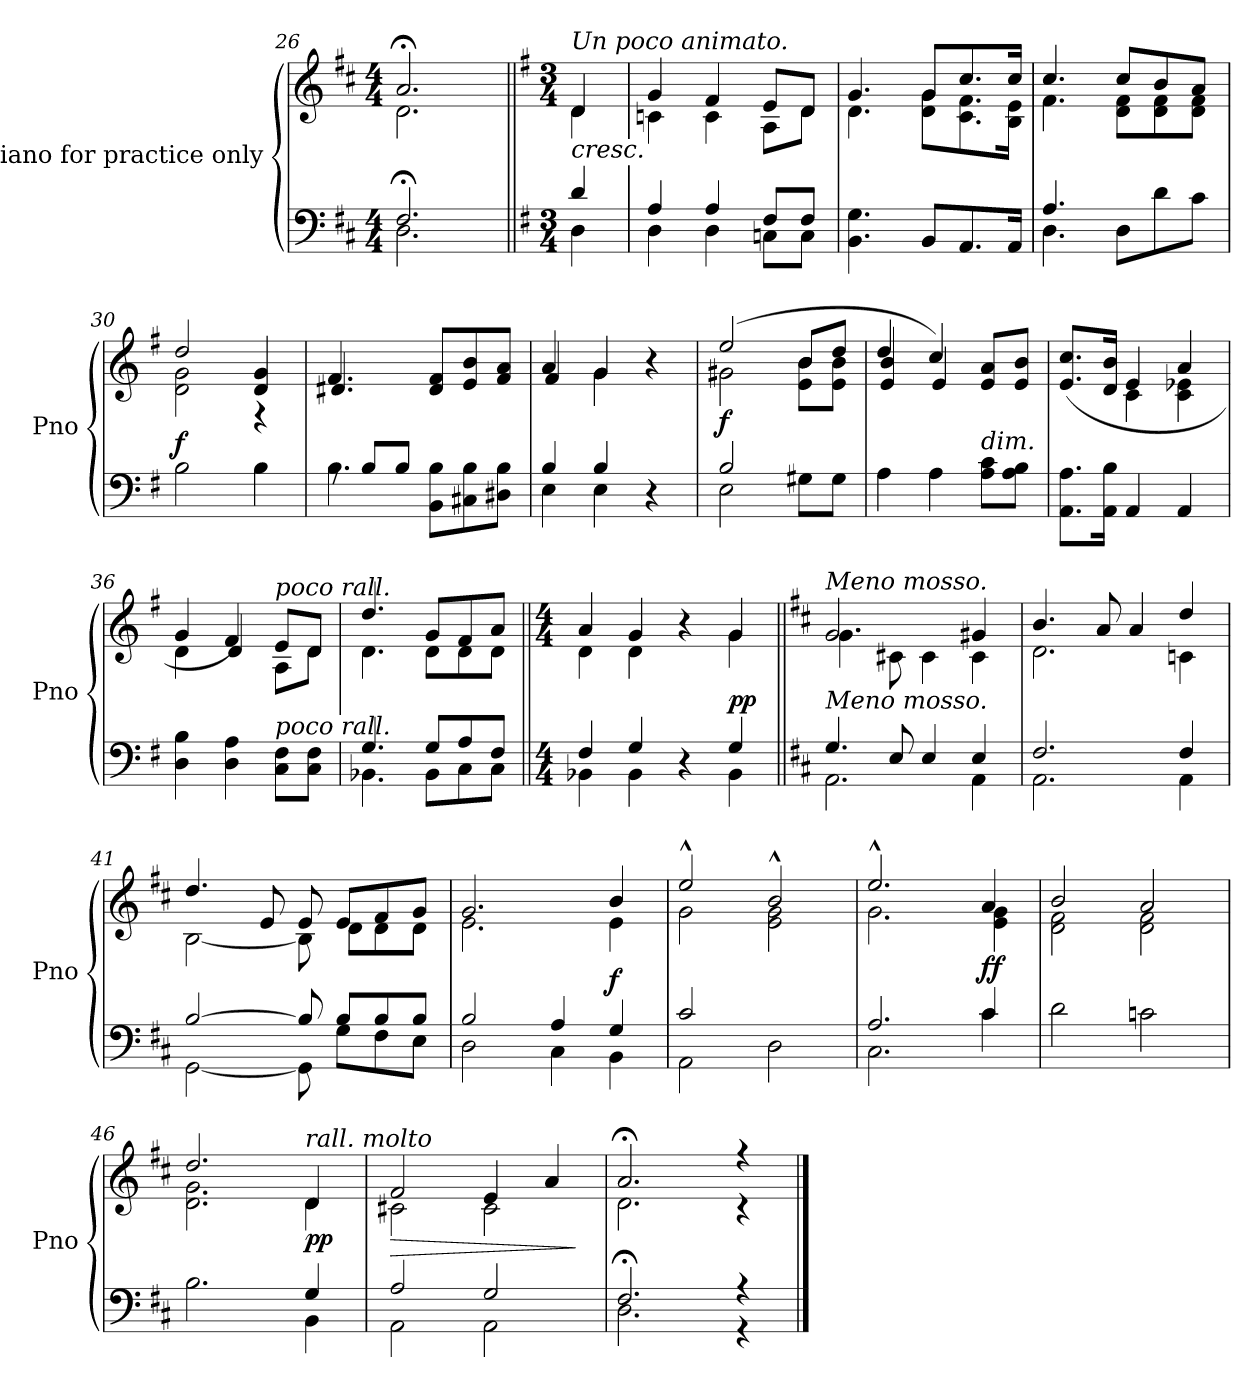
**kern	**kern	**dynam
*part1	*part1	*part1
*staff2	*staff1	*staff1/2
*I"Piano for practice only	*	*
*I'Pno	*	*
*clefF4	*clefG2	*
*k[f#c#]	*k[f#c#]	*
*M4/4	*M4/4	*
=26	=26	=26
*^	*^	*
2.F#;/	2.D\	2.a;</	2.d\	.
=26X1||	=26X1||	=26X1||	=26X1||	=26X1||
*k[f#]	*	*k[f#]	*	*
*M3/4	*	*M3/4	*	*
!	!	!LO:TX:a:i:t=Un poco animato.	!	!
!LO:TX:a:i:t=cresc.	!	!	!	!
4d/	4D\	4d/	4d\	.
=27	=27	=27	=27	=27
4A/	4D\	4g/	4cn\	.
4A/	4D\	4f#/	4c\	.
8F#/L	8Cn\L	8e/L	8A\L	.
8F#/J	8C\J	8d/J	8d\J	.
*v	*v	*	*	*
=28	=28	=28	=28
4.BB\ 4.G\	4.g/	4.d\	.
8BB/L	8g/L	8d\ 8g\L	.
8.AA/	8.cc/	8.c\ 8.f#\	.
16AA/Jk	16cc/Jk	16B\ 16e\Jk	.
!!LO:LB:g=z	!!
=29	=29	=29	=29
*^	*	*	*
4.A/	4.D\	4.cc/	4.f#\	.
8D\L	4.ryy	8cc/L	8d\ 8f#\L	.
8d\	.	8b/	8d\ 8f#\	.
8c\J	.	8a/J	8d\ 8f#\J	.
*v	*v	*	*	*
=30	=30	=30	=30
!	!	!	!LO:DY:a=2
2B\	2dd/	2d\ 2g\	f
4B\	4d/ 4g/	4r	.
=31	=31	=31	=31
*^	*	*	*
8rA	4.B\	4.f#/	4.d#X/	.
8B/L	.	.	.	.
8B/J	.	.	.	.
8BB\ 8B\L	4.ryy	8d#/ 8f#/L	4.ryy	.
8C#X\ 8B\	.	8e/ 8b/	.	.
8D#X\ 8B\J	.	8f#/ 8a/J	.	.
=32	=32	=32	=32	=32
4B/	4E\	4a/	4f#/	.
4B/	4E\	4g/	4g\	.
4r	4ryy	4r	4ryy	.
=33	=33	=33	=33	=33
!	!	!	!	!LO:DY:a=2
2B/	2E\	(>2ee/	2g#X\	f
8G#X\L	4ryy	8b/L	8e\ 8b\L	.
8G#\J	.	8dd/J	8e\ 8b\J	.
*v	*v	*	*	*
!!LO:LB:g=z	!!
=34	=34	=34	=34
4A\	4dd/	4e/ 4b/	.
4A\	4cc/)	4e/	.
!LO:TX:a:i:t=dim.	!	!	!
8A\ 8c\L	8e/ 8a/L	4ryy	.
8A\ 8B\J	8e/ 8b/J	.	.
=35	=35	=35	=35
8.AA\ 8.A\L	(>8.e/ 8.cc/L	4ryy	.
16AA\ 16B\Jk	16d/ 16b/Jk	.	.
4AA/	4e/	4c\	.
4AA/	4a/	4c\ 4e-X\	.
=36	=36	=36	=36
4D\ 4B\	4g/	4d\	.
4D\ 4A\	4f#/)	4d/	.
!	!LO:TX:a:i:t=poco rall.	!	!
!LO:TX:a:i:t=poco rall.	!	!	!
8C\ 8F#\L	8e/L	8A\L	.
8C\ 8F#\J	8d/J	8d\J	.
=37	=37	=37	=37
*^	*	*	*
4.G/	4.BB-X\	4.dd/	4.d\	.
8G/L	8BB-\L	8g/L	8d\L	.
8A/	8C\	8f#/	8d\	.
8F#/J	8C\J	8a/J	8d\J	.
!!LO:LB:g=z	!!
=38||	=38||	=38||	=38||	=38||
*M4/4	*	*M4/4	*	*
4F#/	4BB-X\	4a/	4d\	.
4G/	4BB-\	4g/	4d\	.
4r	4ryy	4r	4ryy	.
!	!	!	!	!LO:DY:a=2
4G/	4BB-\	4g/	4g\	pp
=39||	=39||	=39||	=39||	=39||
*k[f#c#]	*	*k[f#c#]	*	*
!	!	!LO:TX:a:i:t=Meno mosso.	!	!
!LO:TX:a:i:t=Meno mosso.	!	!	!	!
4.G/	2.AA\	2.g/	4.g\	.
8E/	.	.	8c#X\	.
4E/	.	.	4c#\	.
4E/	4AA\	4g#X/	4c#\	.
=40	=40	=40	=40	=40
2.F#/	2.AA\	4.b/	2.d\	.
.	.	8a/	.	.
.	.	4a/	.	.
4F#/	4AA\	4dd/	4cn\	.
=41	=41	=41	=41	=41
[2B/	[2GG\	4.dd/	[2B\	.
.	.	8e/	.	.
8B/]	8GG\]	8e/	8B\]	.
8B/L	8G\L	8e/L	8d\L	.
8B/	8F#\	8f#/	8d\	.
8B/J	8E\J	8g/J	8d\J	.
!!LO:LB:g=z	!!
=42	=42	=42	=42	=42
2B/	2D\	2.g/	2.e\	.
4A/	4C#\	.	.	.
!	!	!	!	!LO:DY:a=2
4G/	4BB\	4b/	4e\	f
=43	=43	=43	=43	=43
2c#/	2AA\	2ee^^/	2g\	.
2D\	2ryy	2b^^/	2e\ 2g\	.
=44	=44	=44	=44	=44
2.A/	2.C#\	2.ee^^/	2.g\	.
!	!	!	!	!LO:DY:a=2
4c#/	4c#\	4a/	4e\ 4g\	ff
*v	*v	*	*	*
=45	=45	=45	=45
2d\	2b/	2d\ 2f#\	.
2cn\	2a/	2d\ 2f#\	.
=46	=46	=46	=46
*^	*	*	*
2.B\	2.ryy	2.dd/	2.d\ 2.g\	.
!	!	!LO:TX:a:i:t=rall. molto	!	!
!	!	!	!	!LO:DY:b
4G/	4BB\	4d/	4d\	pp
=47	=47	=47	=47	=47
!	!	!	!	!LO:HP:b
2A/	2AA\	2f#/	2c#X\	>
2G/	2AA\	4e/	2c#\	.
.	.	4a/	.	.
*v	*v	*	*	*
*	*v	*v	*
.	.	]
=48	=48	=48
*^	*^	*
2.F#;</	2.D\	2.a;</	2.d\	.
4r	4r	4r	4r	.
*v	*v	*	*	*
*	*v	*v	*
==	==	==
*-	*-	*-
